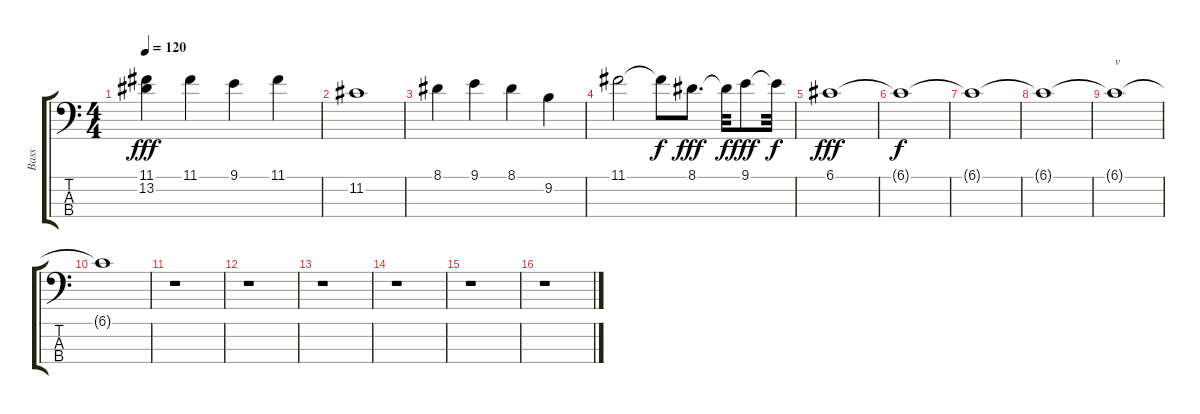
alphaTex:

\track ("Bass" "Bass") {instrument fretlessbass}
\staff {score tabs}
\tuning (G2 D2 A1 E1) {hide}
\ts (4 4)
\tempo 120
\clef f4
\ks c
(11.1 13.2).4{dy fff} 11.1.4 9.1.4 11.1.4 |
11.2.1 |
8.1.4 9.1.4 8.1.4 9.2.4 |
11.1.2 11.1{t}.8{dy f} 8.1.8{d dy fff} 8.1{t}.32{dy f} 9.1.8{dy fff} 9.1{t}.32{dy f} |
6.1.1{dy fff} |
6.1{t}.1{dy f} |
6.1{t}.1 |
6.1{t}.1 |
6.1{t}.1{txt "v"} |
6.1{t}.1 |
r.1 |
r.1 |
r.1 |
r.1 |
r.1 |
r.1
